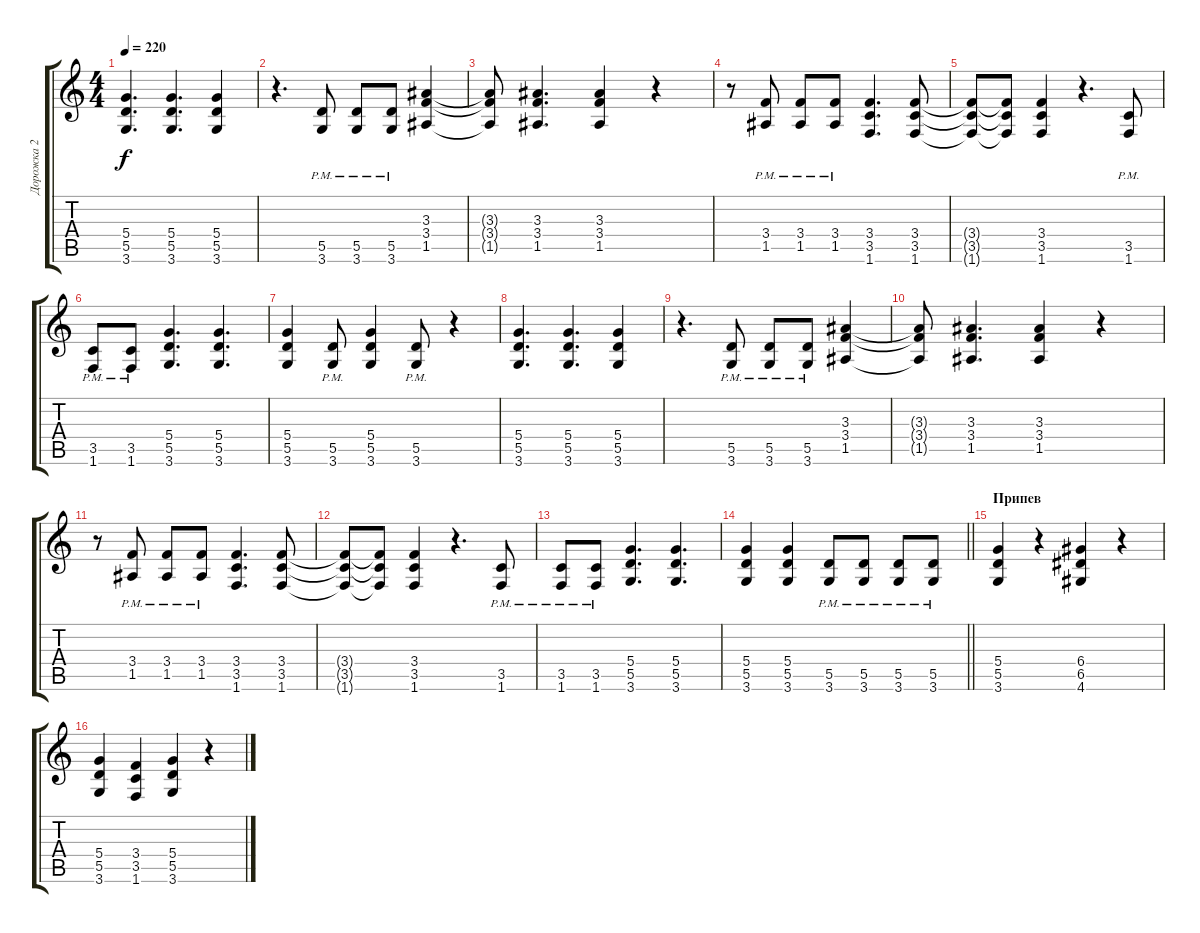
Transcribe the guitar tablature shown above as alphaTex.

\track ("Дорожка 2" "Дорожка 2") {instrument distortionguitar}
\staff {score tabs}
\tuning (E4 B3 G3 D3 A2 E2) {hide}
\ts (4 4)
\tempo 220
\clef g2
\ks c
(5.4 5.5 3.6).4{d dy f} (5.4 5.5 3.6).4{d} (5.4 5.5 3.6).4 |
r.4{d} (5.5{pm} 3.6{pm}).8 (5.5{pm} 3.6{pm}).8 (5.5{pm} 3.6{pm}).8 (3.3 3.4 1.5).4 |
(3.3{t} 3.4{t} 1.5{t}).8 (3.3 3.4 1.5).4{d} (3.3 3.4 1.5).4 r.4 |
r.8 (3.4{pm} 1.5{pm}).8 (3.4{pm} 1.5{pm}).8 (3.4{pm} 1.5{pm}).8 (3.4 3.5 1.6).4{d} (3.4 3.5 1.6).8 |
(3.4{t} 3.5{t} 1.6{t}).8 (3.4{t} 3.5{t} 1.6{t}).8 (3.4 3.5 1.6).4 r.4{d} (3.5{pm} 1.6{pm}).8 |
(3.5{pm} 1.6{pm}).8 (3.5{pm} 1.6{pm}).8 (5.4 5.5 3.6).4{d} (5.4 5.5 3.6).4{d} |
(5.4 5.5 3.6).4 (5.5{pm} 3.6{pm}).8 (5.4 5.5 3.6).4 (5.5{pm} 3.6{pm}).8 r.4 |
(5.4 5.5 3.6).4{d} (5.4 5.5 3.6).4{d} (5.4 5.5 3.6).4 |
r.4{d} (5.5{pm} 3.6{pm}).8 (5.5{pm} 3.6{pm}).8 (5.5{pm} 3.6{pm}).8 (3.3 3.4 1.5).4 |
(3.3{t} 3.4{t} 1.5{t}).8 (3.3 3.4 1.5).4{d} (3.3 3.4 1.5).4 r.4 |
r.8 (3.4{pm} 1.5{pm}).8 (3.4{pm} 1.5{pm}).8 (3.4{pm} 1.5{pm}).8 (3.4 3.5 1.6).4{d} (3.4 3.5 1.6).8 |
(3.4{t} 3.5{t} 1.6{t}).8 (3.4{t} 3.5{t} 1.6{t}).8 (3.4 3.5 1.6).4 r.4{d} (3.5{pm} 1.6{pm}).8 |
(3.5{pm} 1.6{pm}).8 (3.5{pm} 1.6{pm}).8 (5.4 5.5 3.6).4{d} (5.4 5.5 3.6).4{d} |
\barLineRight lightlight
(5.4 5.5 3.6).4 (5.4 5.5 3.6).4 (5.5{pm} 3.6{pm}).8 (5.5{pm} 3.6{pm}).8 (5.5{pm} 3.6{pm}).8 (5.5{pm} 3.6{pm}).8 |
\section ("" "Припев")
(5.4 5.5 3.6).4 r.4 (6.4 6.5 4.6).4 r.4 |
(5.4 5.5 3.6).4 (3.4 3.5 1.6).4 (5.4 5.5 3.6).4 r.4
